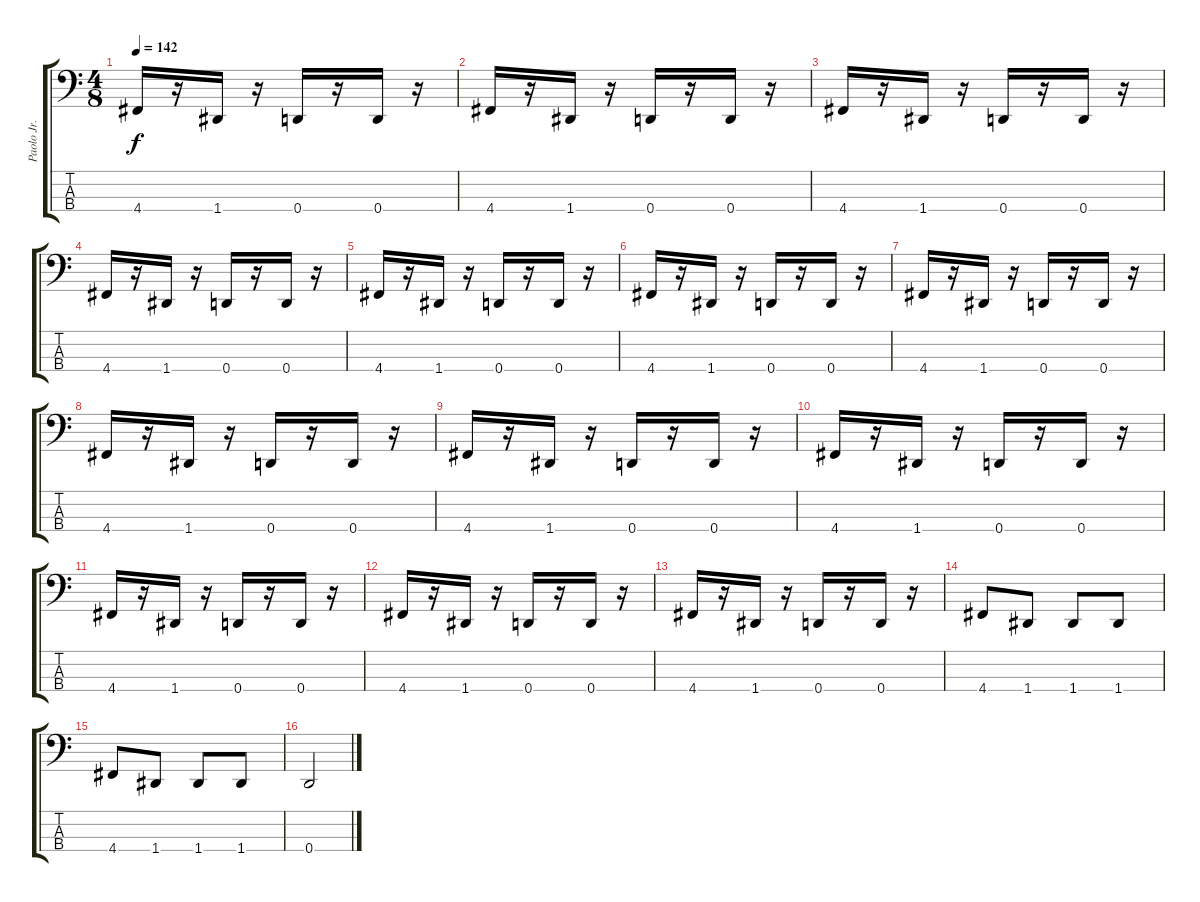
\track ("Paolo Jr." "Paolo Jr.") {instrument electricbasspick}
\staff {score tabs}
\tuning (G2 D2 A1 D1) {hide}
\ts (4 8)
\tempo 142
\clef f4
\ks c
4.4.16{dy f} r.16 1.4.16 r.16 0.4.16 r.16 0.4.16 r.16 |
4.4.16 r.16 1.4.16 r.16 0.4.16 r.16 0.4.16 r.16 |
4.4.16 r.16 1.4.16 r.16 0.4.16 r.16 0.4.16 r.16 |
4.4.16 r.16 1.4.16 r.16 0.4.16 r.16 0.4.16 r.16 |
4.4.16 r.16 1.4.16 r.16 0.4.16 r.16 0.4.16 r.16 |
4.4.16 r.16 1.4.16 r.16 0.4.16 r.16 0.4.16 r.16 |
4.4.16 r.16 1.4.16 r.16 0.4.16 r.16 0.4.16 r.16 |
4.4.16 r.16 1.4.16 r.16 0.4.16 r.16 0.4.16 r.16 |
4.4.16 r.16 1.4.16 r.16 0.4.16 r.16 0.4.16 r.16 |
4.4.16 r.16 1.4.16 r.16 0.4.16 r.16 0.4.16 r.16 |
4.4.16 r.16 1.4.16 r.16 0.4.16 r.16 0.4.16 r.16 |
4.4.16 r.16 1.4.16 r.16 0.4.16 r.16 0.4.16 r.16 |
4.4.16 r.16 1.4.16 r.16 0.4.16 r.16 0.4.16 r.16 |
4.4.8 1.4.8 1.4.8 1.4.8 |
4.4.8 1.4.8 1.4.8 1.4.8 |
0.4.2
